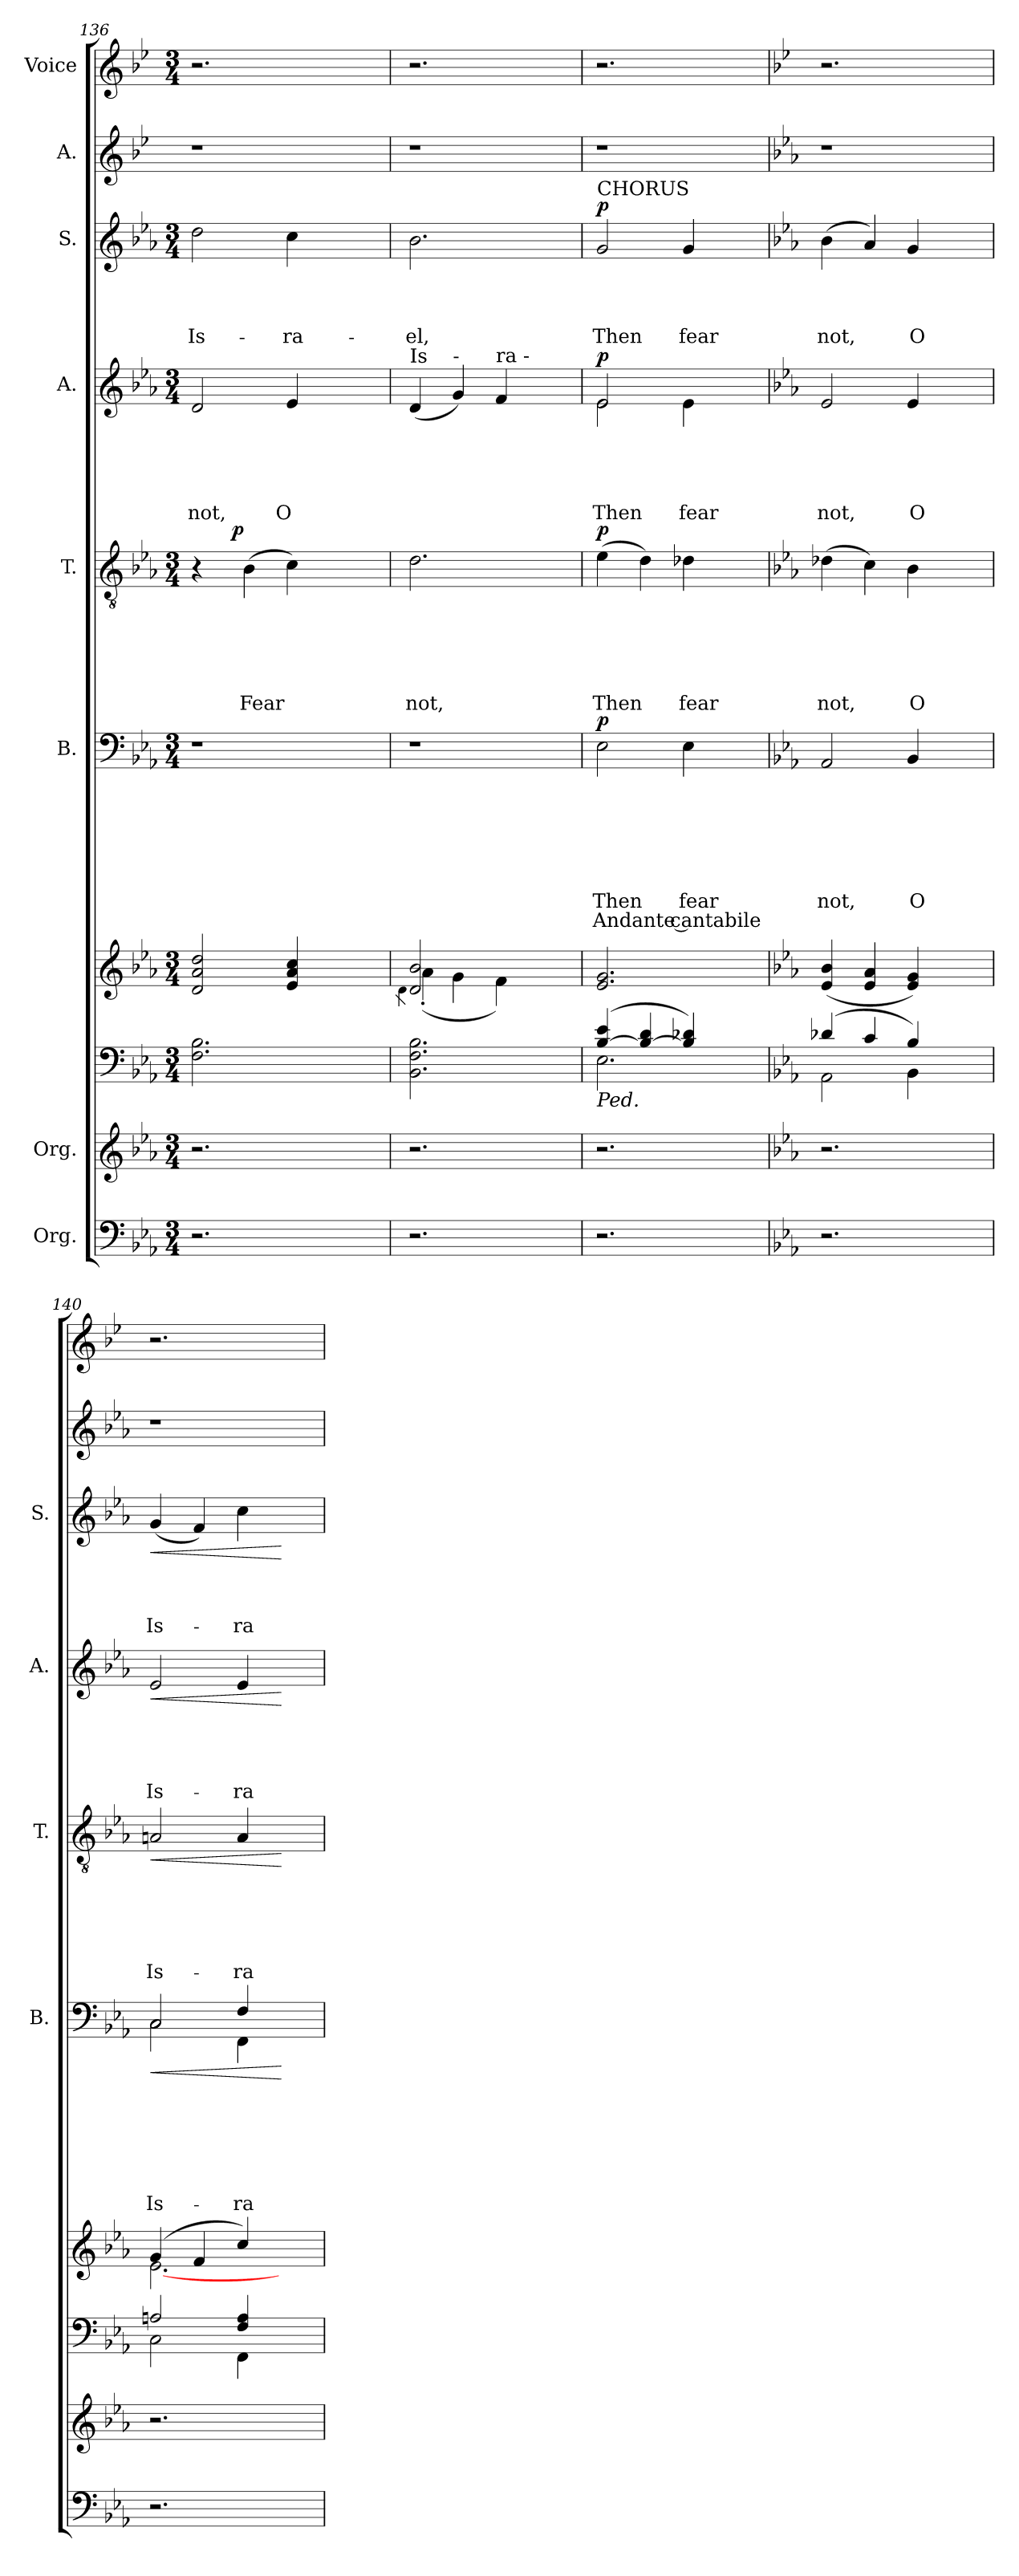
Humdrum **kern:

**kern	**kern	**kern	**kern	**kern	**text	**text	**text	**text	**text	**text	**text	**text	**dynam	**kern	**text	**text	**text	**text	**text	**text	**dynam	**kern	**text	**text	**text	**text	**text	**dynam	**kern	**text	**text	**text	**text	**dynam	**kern	**kern
*part10	*part9	*part8	*part7	*part6	*part6	*part6	*part6	*part6	*part6	*part6	*part6	*part6	*part6	*part5	*part5	*part5	*part5	*part5	*part5	*part5	*part5	*part4	*part4	*part4	*part4	*part4	*part4	*part4	*part3	*part3	*part3	*part3	*part3	*part3	*part2	*part1
*staff10	*staff9	*staff8	*staff7	*staff6	*staff6	*staff6	*staff6	*staff6	*staff6	*staff6	*staff6	*staff6	*staff6	*staff5	*staff5	*staff5	*staff5	*staff5	*staff5	*staff5	*staff5	*staff4	*staff4	*staff4	*staff4	*staff4	*staff4	*staff4	*staff3	*staff3	*staff3	*staff3	*staff3	*staff3	*staff2	*staff1
*I"Org.	*I"Org.	*	*	*I"B.	*	*	*	*	*	*	*	*	*	*I"T.	*	*	*	*	*	*	*	*I"A.	*	*	*	*	*	*	*I"S.	*	*	*	*	*	*I"A.	*I"Voice
*	*	*	*	*I'B.	*	*	*	*	*	*	*	*	*	*I'T.	*	*	*	*	*	*	*	*I'A.	*	*	*	*	*	*	*I'S.	*	*	*	*	*	*	*
*clefF4	*clefG2	*clefF4	*clefG2	*clefF4	*	*	*	*	*	*	*	*	*	*clefGv2	*	*	*	*	*	*	*	*clefG2	*	*	*	*	*	*	*clefG2	*	*	*	*	*	*clefG2	*clefG2
*k[b-e-a-]	*k[b-e-a-]	*k[b-e-a-]	*k[b-e-a-]	*k[b-e-a-]	*	*	*	*	*	*	*	*	*	*k[b-e-a-]	*	*	*	*	*	*	*	*k[b-e-a-]	*	*	*	*	*	*	*k[b-e-a-]	*	*	*	*	*	*k[b-e-]	*k[b-e-]
*E-:	*E-:	*E-:	*E-:	*E-:	*	*	*	*	*	*	*	*	*	*E-:	*	*	*	*	*	*	*	*E-:	*	*	*	*	*	*	*E-:	*	*	*	*	*	*B-:	*B-:
*M3/4	*M3/4	*M3/4	*M3/4	*M3/4	*	*	*	*	*	*	*	*	*	*M3/4	*	*	*	*	*	*	*	*M3/4	*	*	*	*	*	*	*M3/4	*	*	*	*	*	*	*M3/4
=136	=136	=136	=136	=136	=136	=136	=136	=136	=136	=136	=136	=136	=136	=136	=136	=136	=136	=136	=136	=136	=136	=136	=136	=136	=136	=136	=136	=136	=136	=136	=136	=136	=136	=136	=136	=136
!	!	!	!	!	!	!	!	!	!	!	!	!	!	!LO:TX:a:t=Solo	!	!	!	!	!	!	!	!	!	!	!	!	!	!	!	!	!	!	!	!	!	!
!	!	!	!	!LO:N:vis=1	!	!	!	!	!	!	!	!	!	!	!	!	!	!	!	!	!	!	!	!	!	!	!LO:LY:b	!	!	!	!	!	!LO:LY:b	!	!	!
*	*	*	*	*	*	*	*	*	*	*	*	*	*	*^	*	*	*	*	*	*	*	*	*	*	*	*	*	*	*	*	*	*	*	*	*	*
2.r	2.r	2.F\ 2.B-\	2d/ 2a-/ 2dd/	2.r	.	.	.	.	.	.	.	.	.	4r	8..ryy	.	.	.	.	.	.	.	2d/	.	.	.	.	not,	.	2dd\	.	.	.	Is-	.	1r	2.r
!	!	!	!	!	!	!	!	!	!	!	!	!	!	!	!	!	!	!	!	!	!	!LO:DY:a	!	!	!	!	!	!	!	!	!	!	!	!	!	!	!
.	.	.	.	.	.	.	.	.	.	.	.	.	.	.	2ryy	.	.	.	.	.	.	p	.	.	.	.	.	.	.	.	.	.	.	.	.	.	.
!	!	!	!	!	!	!	!	!	!	!	!	!	!	!	!	!	!	!	!	!	!LO:LY:b	!	!	!	!	!	!	!	!	!	!	!	!	!	!	!	!
.	.	.	.	.	.	.	.	.	.	.	.	.	.	(>4B-\	.	.	.	.	.	.	Fear	.	.	.	.	.	.	.	.	.	.	.	.	.	.	.	.
!	!	!	!	!	!	!	!	!	!	!	!	!	!	!	!	!	!	!	!	!	!	!	!	!	!	!	!	!LO:LY:b	!	!	!	!	!	!LO:LY:b	!	!	!
.	.	.	4e-/ 4a-/ 4cc/	.	.	.	.	.	.	.	.	.	.	4c\)	.	.	.	.	.	.	.	.	4e-/	.	.	.	.	O	.	4cc\	.	.	.	-ra-	.	.	.
.	.	.	.	.	.	.	.	.	.	.	.	.	.	.	4ryy	.	.	.	.	.	.	.	.	.	.	.	.	.	.	.	.	.	.	.	.	.	.
4ryy	4ryy	4ryy	4ryy	4ryy	.	.	.	.	.	.	.	.	.	4ryy	.	.	.	.	.	.	.	.	4ryy	.	.	.	.	.	.	4ryy	.	.	.	.	.	.	4ryy
.	.	.	.	.	.	.	.	.	.	.	.	.	.	.	32ryy	.	.	.	.	.	.	.	.	.	.	.	.	.	.	.	.	.	.	.	.	.	.
*	*	*	*	*	*	*	*	*	*	*	*	*	*	*v	*v	*	*	*	*	*	*	*	*	*	*	*	*	*	*	*	*	*	*	*	*	*	*
=137	=137	=137	=137	=137	=137	=137	=137	=137	=137	=137	=137	=137	=137	=137	=137	=137	=137	=137	=137	=137	=137	=137	=137	=137	=137	=137	=137	=137	=137	=137	=137	=137	=137	=137	=137	=137
*	*	*	*^	*	*	*	*	*	*	*	*	*	*	*	*	*	*	*	*	*	*	*	*	*	*	*	*	*	*	*	*	*	*	*	*	*
*	*	*	*	*^	*	*	*	*	*	*	*	*	*	*	*	*	*	*	*	*	*	*	*	*	*	*	*	*	*	*	*	*	*	*	*	*	*
.	.	.	.	.	4qd\	.	.	.	.	.	.	.	.	.	.	.	.	.	.	.	.	.	.	.	.	.	.	.	.	.	.	.	.	.	.	.	.	.
!	!	!	!	!	!	!	!	!	!	!	!	!	!	!	!	!	!	!	!	!	!	!	!	!LO:TX:a:t=Is	!	!	!	!	!	!	!	!	!	!	!	!	!	!
!	!	!	!	!	!	!LO:N:vis=1	!	!	!	!	!	!	!	!	!	!	!	!	!	!	!	!LO:LY:b	!	!	!	!	!	!	!	!	!	!	!	!	!LO:LY:b	!	!	!
2.r	2.r	2.BB-\ 2.F\ 2.B-\	2d/ 2b-/	(<4a-'<\	4ryy	2.r	.	.	.	.	.	.	.	.	.	2.d\	.	.	.	.	.	not,	.	(<4d/	.	.	.	.	.	.	2.b-\	.	.	.	-el,	.	1r	2.r
!	!	!	!	!	!	!	!	!	!	!	!	!	!	!	!	!	!	!	!	!	!	!	!	!LO:TX:a:t=-	!	!	!	!	!	!	!	!	!	!	!	!	!	!
.	.	.	.	4ryy	4g\	.	.	.	.	.	.	.	.	.	.	.	.	.	.	.	.	.	.	4g/)	.	.	.	.	.	.	.	.	.	.	.	.	.	.
!	!	!	!	!	!	!	!	!	!	!	!	!	!	!	!	!	!	!	!	!	!	!	!	!LO:TX:a:t=ra -	!	!	!	!	!	!	!	!	!	!	!	!	!	!
.	.	.	4ryy	2ryy	4f\)	.	.	.	.	.	.	.	.	.	.	.	.	.	.	.	.	.	.	4f/	.	.	.	.	.	.	.	.	.	.	.	.	.	.
4ryy	4ryy	4ryy	4ryy	.	4ryy	4ryy	.	.	.	.	.	.	.	.	.	4ryy	.	.	.	.	.	.	.	4ryy	.	.	.	.	.	.	4ryy	.	.	.	.	.	.	4ryy
=138	=138	=138	=138	=138	=138	=138	=138	=138	=138	=138	=138	=138	=138	=138	=138	=138	=138	=138	=138	=138	=138	=138	=138	=138	=138	=138	=138	=138	=138	=138	=138	=138	=138	=138	=138	=138	=138	=138
*	*	*^	*	*	*	*	*	*	*	*	*	*	*	*	*	*	*	*	*	*	*	*	*	*	*	*	*	*	*	*	*	*	*	*	*	*	*	*
!	!	!	!	!	!	!	!	!	!	!	!	!	!	!	!	!	!	!	!	!	!	!	!	!	!	!	!	!	!	!	!	!LO:TX:a:t=CHORUS	!	!	!	!	!	!	!
!	!	!	!	!	!	!	!	!	!	!	!	!	!	!	!	!	!	!	!	!	!	!	!	!	!LO:TX:a:t=el,	!	!	!	!	!	!	!	!	!	!	!	!	!	!
!	!	!LO:TX:b:i:t=Ped.	!	!	!	!	!	!	!	!	!	!	!	!	!	!	!	!	!	!	!	!	!	!	!	!	!	!	!	!	!	!	!	!	!	!	!	!	!
!	!	!	!	!	!	!	!	!	!	!	!	!	!	!LO:LY:b	!LO:LY:b	!LO:DY:a	!	!	!	!	!	!	!LO:LY:b	!LO:DY:a	!	!	!	!	!	!LO:LY:b	!LO:DY:b	!	!	!	!	!LO:LY:b	!LO:DY:a	!	!
*	*	*	*	*v	*v	*v	*	*	*	*	*	*	*	*	*	*	*	*	*	*	*	*	*	*	*^	*	*	*	*	*	*	*	*	*	*	*	*	*	*
2.r	2.r	([>4B-/ 4e-/	2.E-\	2.e-/ 2.g/	2E-\	.	.	.	.	.	.	Then	Andante cantabile	p	(>4e-\	.	.	.	.	.	Then	p	2e-/	2e-\	.	.	.	.	Then	p	2g/	.	.	.	Then	p	1r	2.r
.	.	4B-/_ 4d/	.	.	.	.	.	.	.	.	.	.	.	.	4d\)	.	.	.	.	.	.	.	.	.	.	.	.	.	.	.	.	.	.	.	.	.	.	.
!	!	!	!	!	!	!	!	!	!	!	!	!LO:LY:b	!	!	!	!	!	!	!	!	!LO:LY:b	!	!	!	!	!	!	!	!LO:LY:b	!	!	!	!	!	!LO:LY:b	!	!	!
.	.	4B-/] 4d-X/)	.	.	4E-\	.	.	.	.	.	.	fear	.	.	4d-X\	.	.	.	.	.	fear	.	4ryy	4e-\	.	.	.	.	fear	.	4g/	.	.	.	fear	.	.	.
4ryy	4ryy	4ryy	4ryy	4ryy	4ryy	.	.	.	.	.	.	.	.	.	4ryy	.	.	.	.	.	.	.	4ryy	4ryy	.	.	.	.	.	.	4ryy	.	.	.	.	.	.	4ryy
*	*	*	*	*	*	*	*	*	*	*	*	*	*	*	*	*	*	*	*	*	*	*	*v	*v	*	*	*	*	*	*	*	*	*	*	*	*	*	*
!!LO:PB:g=z
=139	=139	=139	=139	=139	=139	=139	=139	=139	=139	=139	=139	=139	=139	=139	=139	=139	=139	=139	=139	=139	=139	=139	=139	=139	=139	=139	=139	=139	=139	=139	=139	=139	=139	=139	=139	=139	=139
*	*	*	*	*	*	*	*	*	*	*	*	*	*	*	*	*	*	*	*	*	*	*	*	*	*	*	*	*	*	*	*	*	*	*	*	*k[b-e-a-]	*
*	*	*	*	*	*	*	*	*	*	*	*	*	*	*	*	*	*	*	*	*	*	*	*	*	*	*	*	*	*	*	*	*	*	*	*	*E-:	*
*	*	*	*	*	*	*	*	*	*	*	*	*	*	*	*	*	*	*	*	*	*	*	*^	*	*	*	*	*	*	*	*	*	*	*	*	*	*
!	!	!	!	!	!	!	!	!	!	!	!	!LO:LY:b	!	!	!	!	!	!	!	!	!LO:LY:b	!	!	!	!	!	!	!	!LO:LY:b	!	!	!	!	!	!LO:LY:b	!	!LO:N:vis=1	!
*	*	*	*	*	*	*	*	*	*	*	*	*	*	*	*	*	*	*	*	*	*	*	*v	*v	*	*	*	*	*	*	*	*	*	*	*	*	*	*
2.r	2.r	(4d-X/	2AA-\	(4e-/ 4b-/	2AA-/	.	.	.	.	.	.	not,	.	.	(>4d-X\	.	.	.	.	.	not,	.	2e-/	.	.	.	.	not,	.	(>4b-\	.	.	.	not,	.	1r	2.r
.	.	4c/	.	4e-/ 4a-/	.	.	.	.	.	.	.	.	.	.	4c\)	.	.	.	.	.	.	.	.	.	.	.	.	.	.	4a-/)	.	.	.	.	.	.	.
!	!	!	!	!	!	!	!	!	!	!	!	!LO:LY:b	!	!	!	!	!	!	!	!	!LO:LY:b	!	!	!	!	!	!	!LO:LY:b	!	!	!	!	!	!LO:LY:b	!	!	!
.	.	4B-/)	4BB-\	4e-/ 4g/)	4BB-/	.	.	.	.	.	.	O	.	.	4B-\	.	.	.	.	.	O	.	4e-/	.	.	.	.	O	.	4g/	.	.	.	O	.	.	.
4ryy	4ryy	4ryy	4ryy	4ryy	4ryy	.	.	.	.	.	.	.	.	.	4ryy	.	.	.	.	.	.	.	4ryy	.	.	.	.	.	.	4ryy	.	.	.	.	.	.	4ryy
=140	=140	=140	=140	=140	=140	=140	=140	=140	=140	=140	=140	=140	=140	=140	=140	=140	=140	=140	=140	=140	=140	=140	=140	=140	=140	=140	=140	=140	=140	=140	=140	=140	=140	=140	=140	=140	=140
*	*	*	*	*^	*	*	*	*	*	*	*	*	*	*	*	*	*	*	*	*	*	*	*	*	*	*	*	*	*	*	*	*	*	*	*	*	*
!	!	!	!	!	!	!	!	!	!	!	!	!	!LO:LY:b	!	!LO:HP:b	!	!	!	!	!	!	!LO:LY:b	!LO:HP:b	!	!	!	!	!	!LO:LY:b	!LO:HP:b	!	!	!	!	!LO:LY:b	!LO:HP:b	!LO:N:vis=1	!
*	*	*	*	*	*	*^	*	*	*	*	*	*	*	*	*	*	*	*	*	*	*	*	*	*	*	*	*	*	*	*	*	*	*	*	*	*	*	*
2.r	2.r	2An/	2C\	(4g/	[<2.e-\	2C/	2C\	.	.	.	.	.	.	Is-	.	<	2An/	.	.	.	.	.	Is-	<	2e-/	.	.	.	.	Is-	<	(<4g/	.	.	.	Is-	<	1r	2.r
.	.	.	.	4f/	.	.	.	.	.	.	.	.	.	.	.	.	.	.	.	.	.	.	.	.	.	.	.	.	.	.	.	4f/)	.	.	.	.	.	.	.
!	!	!	!	!	!	!	!	!	!	!	!	!	!	!LO:LY:b	!	!	!	!	!	!	!	!	!LO:LY:b	!	!	!	!	!	!	!LO:LY:b	!	!	!	!	!	!LO:LY:b	!	!	!
.	.	4F/ 4A/	4FF\	4cc/)	.	4F/	4FF\	.	.	.	.	.	.	-ra-	.	.	4A/	.	.	.	.	.	-ra-	.	4e-/	.	.	.	.	-ra-	.	4cc\	.	.	.	-ra-	.	.	.
4ryy	4ryy	4ryy	4ryy	4ryy	4ryy	4ryy	4ryy	.	.	.	.	.	.	.	.	[	4ryy	.	.	.	.	.	.	[	4ryy	.	.	.	.	.	[	4ryy	.	.	.	.	[	.	4ryy
*	*	*v	*v	*	*	*v	*v	*	*	*	*	*	*	*	*	*	*	*	*	*	*	*	*	*	*	*	*	*	*	*	*	*	*	*	*	*	*	*	*
*	*	*	*v	*v	*	*	*	*	*	*	*	*	*	*	*	*	*	*	*	*	*	*	*	*	*	*	*	*	*	*	*	*	*	*	*	*	*
=	=	=	=	=	=	=	=	=	=	=	=	=	=	=	=	=	=	=	=	=	=	=	=	=	=	=	=	=	=	=	=	=	=	=	=	=
*-	*-	*-	*-	*-	*-	*-	*-	*-	*-	*-	*-	*-	*-	*-	*-	*-	*-	*-	*-	*-	*-	*-	*-	*-	*-	*-	*-	*-	*-	*-	*-	*-	*-	*-	*-	*-
